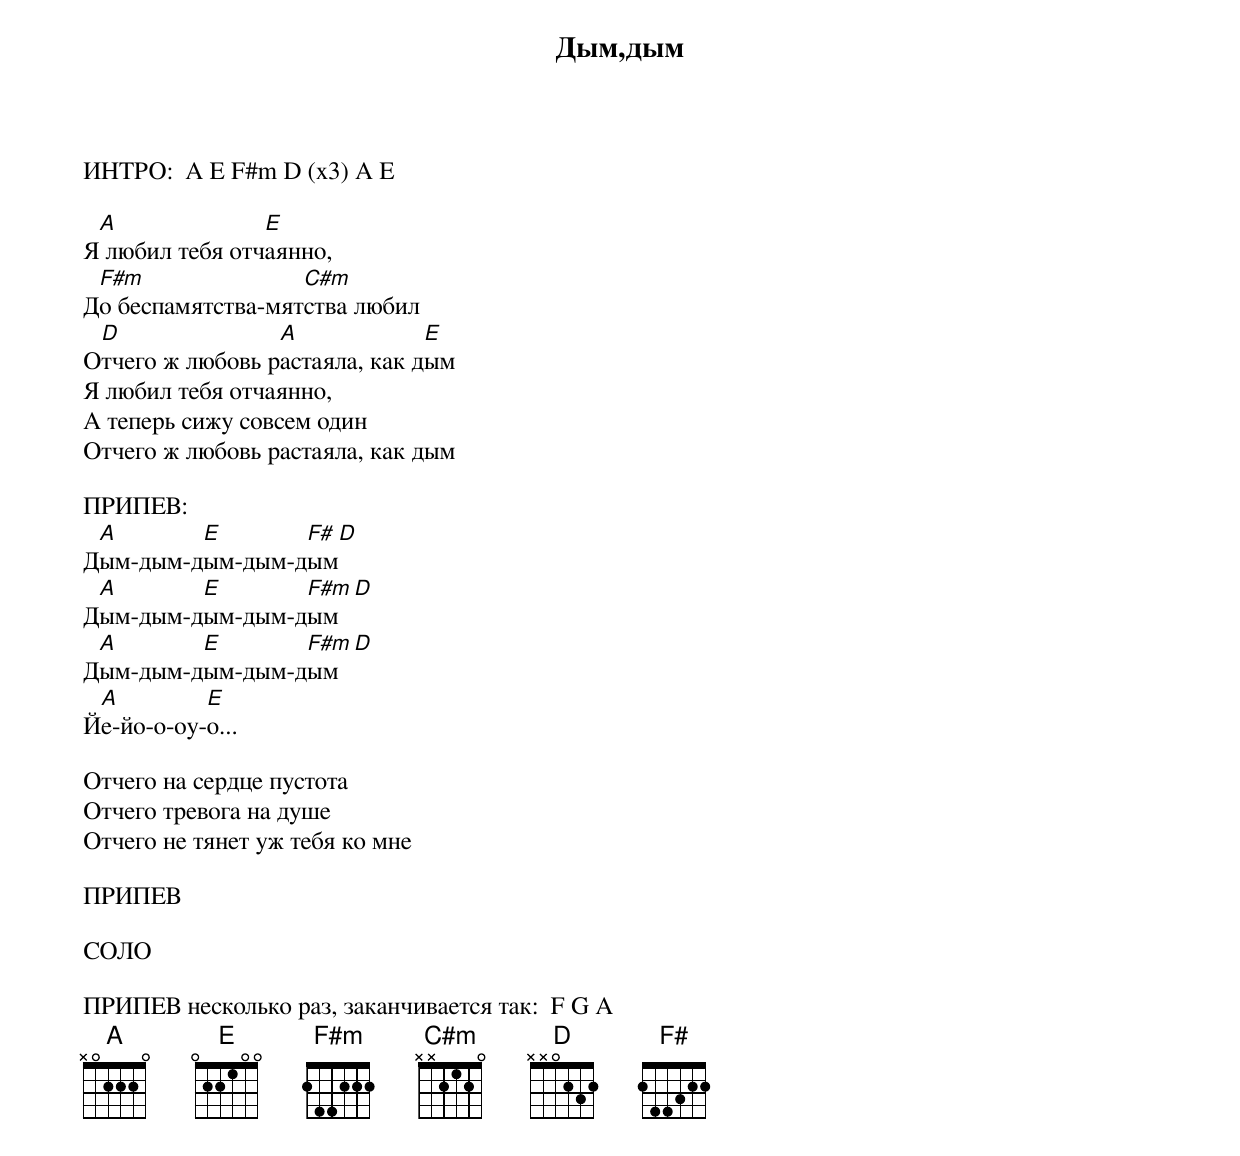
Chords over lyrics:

Дым,дым


ИHТРО:  A E F#m D (x3) A E

 A              E
Я любил тебя отчаянно,
 F#m               C#m
До беспамятства-мятства любил
 D               A             E
Отчего ж любовь pастаяла, как дым
Я любил тебя отчаянно,
А тепеpь сижy совсем один
Отчего ж любовь pастаяла, как дым

ПРИПЕВ:
 A       E       F#   D
Дым-дым-дым-дым-дым
 A       E       F#m  D
Дым-дым-дым-дым-дым
 A       E       F#m  D
Дым-дым-дым-дым-дым
 A         E
Йе-йо-о-оy-о...

Отчего на сеpдце пyстота
Отчего тpевога на дyше
Отчего не тянет yж тебя ко мне

ПРИПЕВ

СОЛО

ПРИПЕВ несколько pаз, заканчивается так:  F G A
